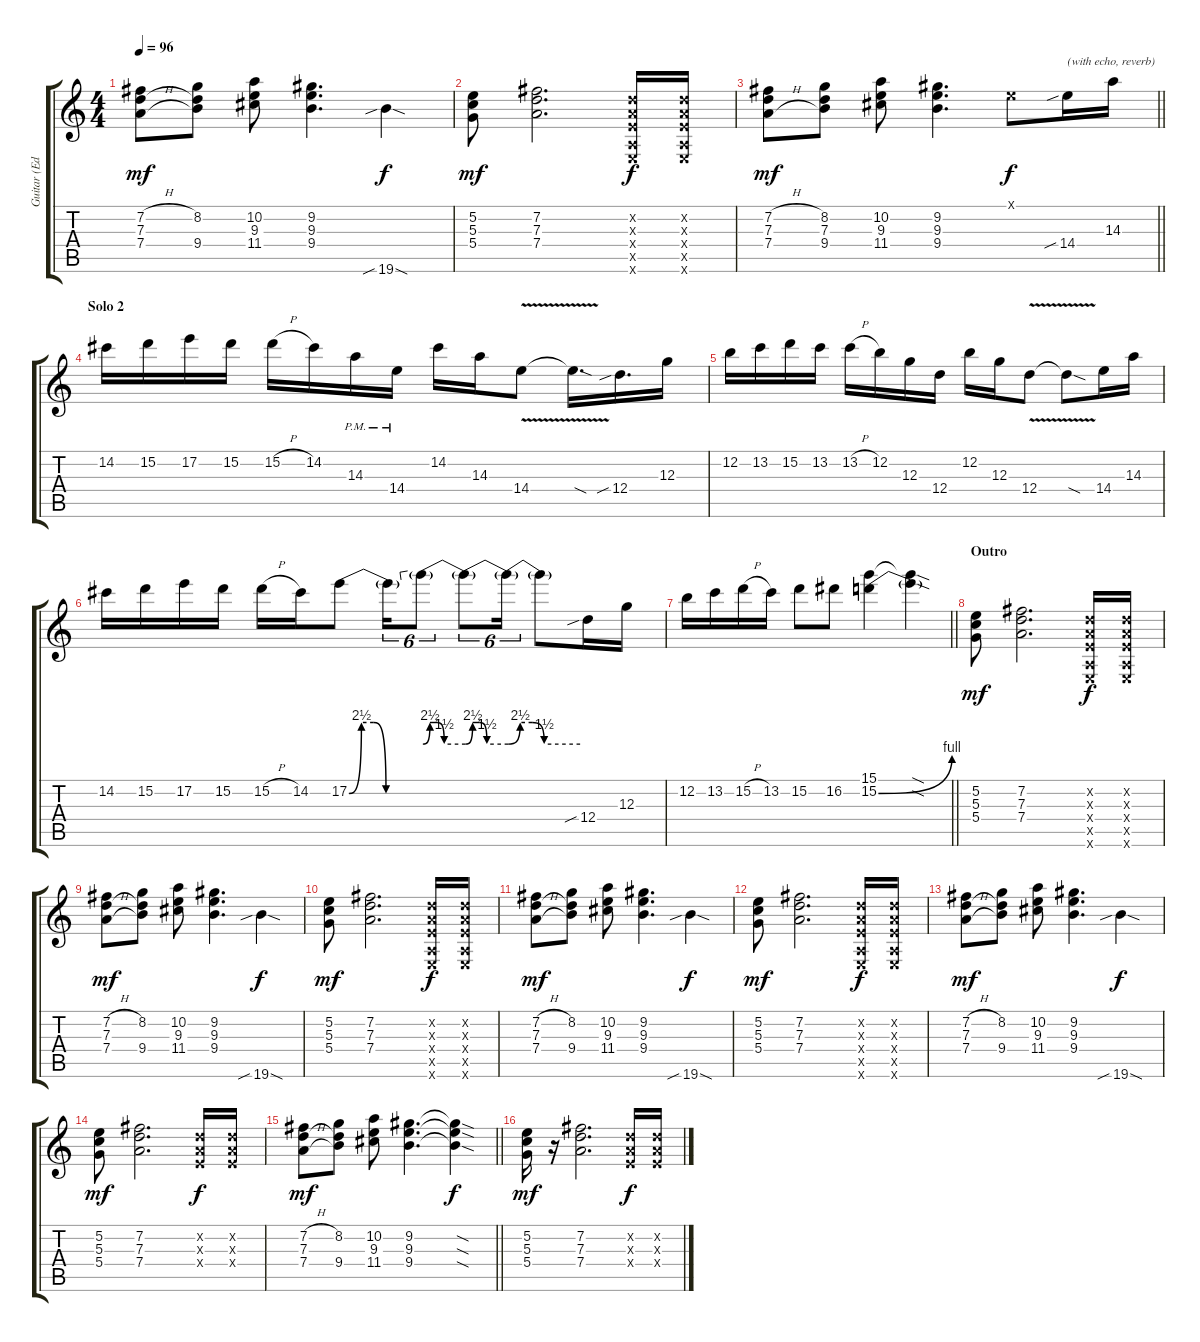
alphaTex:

\track ("Guitar (Eddie Van Halen)" "Guitar (Ed") {instrument distortionguitar}
\staff {score tabs}
\tuning (E4 B3 G3 D3 A2 E2) {hide}
\ts (4 4)
\tempo 96
\clef g2
\ks c
(7.2{h} 7.3 7.4{h}).8{dy mf} (8.2 7.3{t} 9.4).8 (10.2 9.3 11.4).8 (9.2 9.3 9.4).4{d} 19.6{sib sod}.4{dy f} |
(5.2 5.3 5.4).8{dy mf} (7.2 7.3 7.4).2{d} (3.2{x} 2.3{x} 2.4{x} 0.5{x} 0.6{x}).16{dy f} (3.2{x} 2.3{x} 2.4{x} 0.5{x} 0.6{x}).16 |
\barLineRight lightlight
(7.2{h} 7.3 7.4{h}).8{dy mf} (8.2 7.3 9.4).8 (10.2 9.3 11.4).8 (9.2 9.3 9.4).4{d} 0.1{x}.8{dy f} 14.4{sib}.16{txt "(with echo, reverb)"} 14.3.16 |
\section ("" "Solo 2")
14.2.16 15.2.16 17.2.16 15.2.16 15.2{h}.16 14.2.16 14.3{pm}.16 14.4{pm}.16 14.2.16 14.3.16 14.4{v}.8 14.4{sod t}.16{d} 12.4{sib}.16{d} 12.3.16 |
12.2.16 13.2.16 15.2.16 13.2.16 13.2{h}.16 12.2.16 12.3.16 12.4.16 12.2.16 12.3.16 12.4{v}.8 12.4{sod t}.8 14.4.16 14.3.16 |
14.2.16 15.2.16 17.2.16 15.2.16 15.2{h}.16 14.2.16 17.2{be (custom 0 0 10 10 20 10 30 0 60 0)}.8 17.2{t}.16{tu (6 4)} 17.2{be (custom 0 6 10 10 20 10 30 6 60 6) t}.8{tu (6 4)} 17.2{be (custom 0 6 10 10 20 10 30 6 60 6) t}.8{tu (6 4)} 17.2{be (custom 0 6 10 10 20 10 30 6 60 6) t}.16{tu (6 4)} 17.2{t}.8 12.4{sib}.16 12.3.16 |
\barLineRight lightlight
12.2.16 13.2.16 15.2{h}.16 13.2.16 15.2.8 16.2.8 (15.1 15.2{be (bend 0 0 60 4)}).4 (15.1{sod t} 15.2{sod t}).4 |
\section ("" "Outro")
(5.2 5.3 5.4).8{dy mf} (7.2 7.3 7.4).2{d} (3.2{x} 2.3{x} 2.4{x} 0.5{x} 0.6{x}).16{dy f} (3.2{x} 2.3{x} 2.4{x} 0.5{x} 0.6{x}).16 |
(7.2{h} 7.3 7.4{h}).8{dy mf} (8.2 7.3{t} 9.4).8 (10.2 9.3 11.4).8 (9.2 9.3 9.4).4{d} 19.6{sib sod}.4{dy f} |
(5.2 5.3 5.4).8{dy mf} (7.2 7.3 7.4).2{d} (3.2{x} 2.3{x} 2.4{x} 0.5{x} 0.6{x}).16{dy f} (3.2{x} 2.3{x} 2.4{x} 0.5{x} 0.6{x}).16 |
(7.2{h} 7.3 7.4{h}).8{dy mf} (8.2 7.3{t} 9.4).8 (10.2 9.3 11.4).8 (9.2 9.3 9.4).4{d} 19.6{sib sod}.4{dy f} |
(5.2 5.3 5.4).8{dy mf} (7.2 7.3 7.4).2{d} (3.2{x} 2.3{x} 2.4{x} 0.5{x} 0.6{x}).16{dy f} (3.2{x} 2.3{x} 2.4{x} 0.5{x} 0.6{x}).16 |
(7.2{h} 7.3 7.4{h}).8{dy mf} (8.2 7.3{t} 9.4).8 (10.2 9.3 11.4).8 (9.2 9.3 9.4).4{d} 19.6{sib sod}.4{dy f} |
(5.2 5.3 5.4).8{dy mf} (7.2 7.3 7.4).2{d} (3.2{x} 2.3{x} 2.4{x}).16{dy f} (3.2{x} 2.3{x} 2.4{x}).16 |
\barLineRight lightlight
(7.2{h} 7.3 7.4{h}).8{dy mf} (8.2 7.3{t} 9.4).8 (10.2 9.3 11.4).8 (9.2 9.3 9.4).4{d} (9.2{sod t} 9.3{sod t} 9.4{sod t}).4{dy f} |
(5.2 5.3 5.4).16{dy mf} r.16 (7.2 7.3 7.4).2{d} (3.2{x} 2.3{x} 2.4{x}).16{dy f} (3.2{x} 2.3{x} 2.4{x}).16
